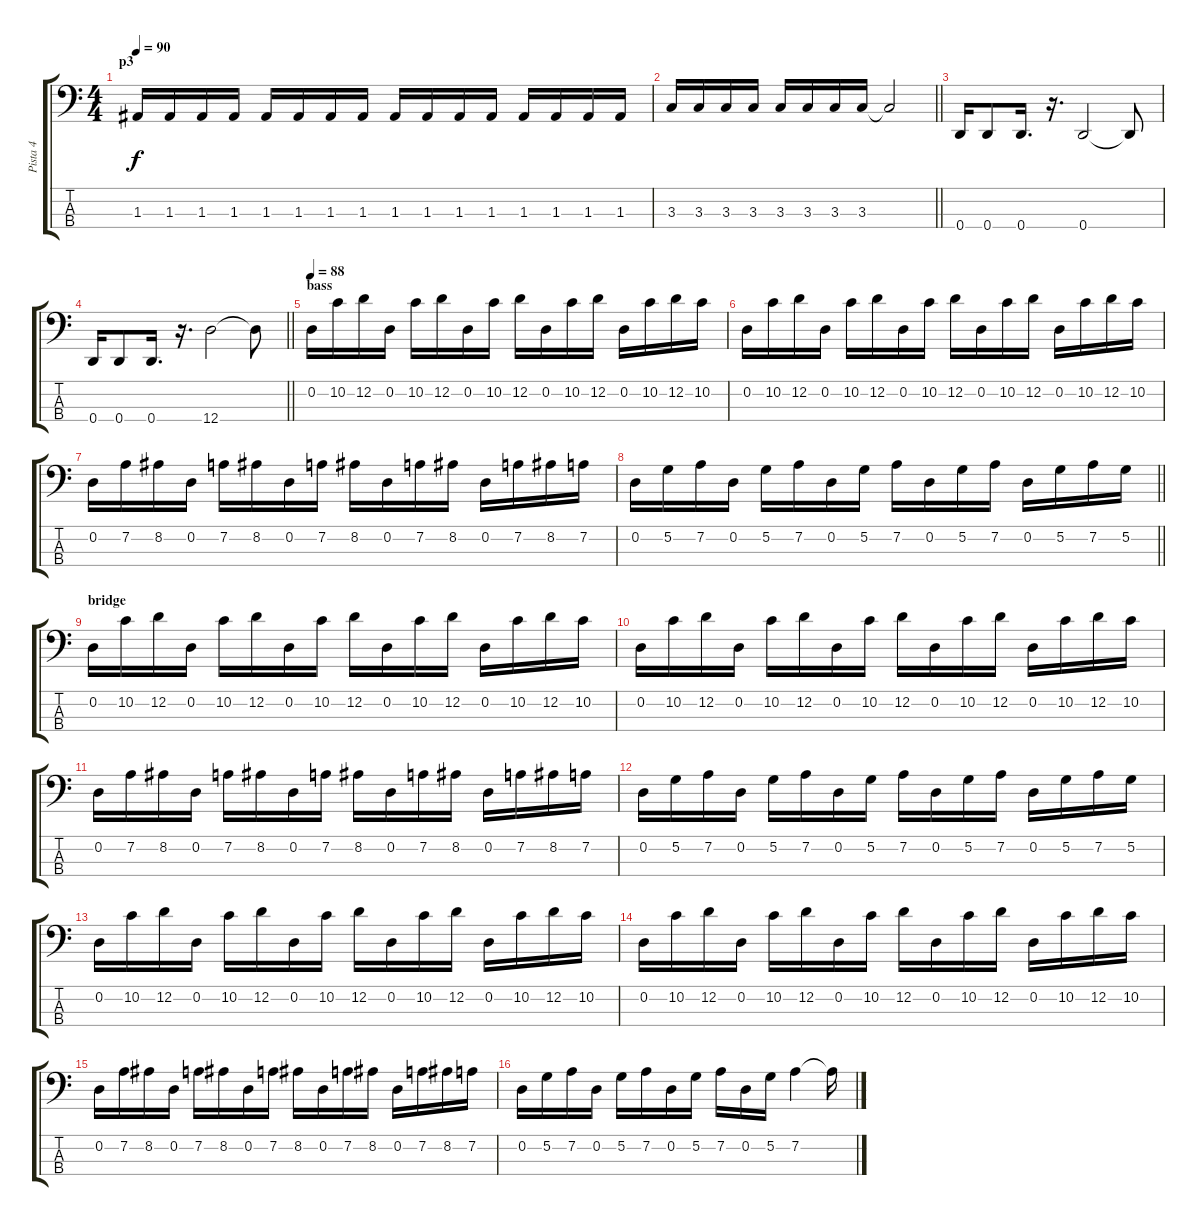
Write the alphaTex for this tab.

\track ("Pista 4" "Pista 4") {instrument electricbasspick}
\staff {score tabs}
\tuning (G2 D2 A1 D1) {hide}
\ts (4 4)
\section ("" "p3")
\tempo 90
\clef f4
\ks c
1.3.16{dy f} 1.3.16 1.3.16 1.3.16 1.3.16 1.3.16 1.3.16 1.3.16 1.3.16 1.3.16 1.3.16 1.3.16 1.3.16 1.3.16 1.3.16 1.3.16 |
\barLineRight lightlight
3.3.16 3.3.16 3.3.16 3.3.16 3.3.16 3.3.16 3.3.16 3.3.16 3.3{t}.2 |
0.4.16 0.4.8 0.4.16{d} r.16{d} 0.4.2 0.4{t}.8 |
\barLineRight lightlight
0.4.16 0.4.8 0.4.16{d} r.16{d} 12.4.2 12.4{t}.8 |
\section ("" "bass")
\tempo 88
0.2.16 10.2.16 12.2.16 0.2.16 10.2.16 12.2.16 0.2.16 10.2.16 12.2.16 0.2.16 10.2.16 12.2.16 0.2.16 10.2.16 12.2.16 10.2.16 |
0.2.16 10.2.16 12.2.16 0.2.16 10.2.16 12.2.16 0.2.16 10.2.16 12.2.16 0.2.16 10.2.16 12.2.16 0.2.16 10.2.16 12.2.16 10.2.16 |
0.2.16 7.2.16 8.2.16 0.2.16 7.2.16 8.2.16 0.2.16 7.2.16 8.2.16 0.2.16 7.2.16 8.2.16 0.2.16 7.2.16 8.2.16 7.2.16 |
\barLineRight lightlight
0.2.16 5.2.16 7.2.16 0.2.16 5.2.16 7.2.16 0.2.16 5.2.16 7.2.16 0.2.16 5.2.16 7.2.16 0.2.16 5.2.16 7.2.16 5.2.16 |
\section ("" "bridge")
0.2.16 10.2.16 12.2.16 0.2.16 10.2.16 12.2.16 0.2.16 10.2.16 12.2.16 0.2.16 10.2.16 12.2.16 0.2.16 10.2.16 12.2.16 10.2.16 |
0.2.16 10.2.16 12.2.16 0.2.16 10.2.16 12.2.16 0.2.16 10.2.16 12.2.16 0.2.16 10.2.16 12.2.16 0.2.16 10.2.16 12.2.16 10.2.16 |
0.2.16 7.2.16 8.2.16 0.2.16 7.2.16 8.2.16 0.2.16 7.2.16 8.2.16 0.2.16 7.2.16 8.2.16 0.2.16 7.2.16 8.2.16 7.2.16 |
0.2.16 5.2.16 7.2.16 0.2.16 5.2.16 7.2.16 0.2.16 5.2.16 7.2.16 0.2.16 5.2.16 7.2.16 0.2.16 5.2.16 7.2.16 5.2.16 |
0.2.16 10.2.16 12.2.16 0.2.16 10.2.16 12.2.16 0.2.16 10.2.16 12.2.16 0.2.16 10.2.16 12.2.16 0.2.16 10.2.16 12.2.16 10.2.16 |
0.2.16 10.2.16 12.2.16 0.2.16 10.2.16 12.2.16 0.2.16 10.2.16 12.2.16 0.2.16 10.2.16 12.2.16 0.2.16 10.2.16 12.2.16 10.2.16 |
0.2.16 7.2.16 8.2.16 0.2.16 7.2.16 8.2.16 0.2.16 7.2.16 8.2.16 0.2.16 7.2.16 8.2.16 0.2.16 7.2.16 8.2.16 7.2.16 |
0.2.16 5.2.16 7.2.16 0.2.16 5.2.16 7.2.16 0.2.16 5.2.16 7.2.16 0.2.16 5.2.16 7.2.4 7.2{t}.16
